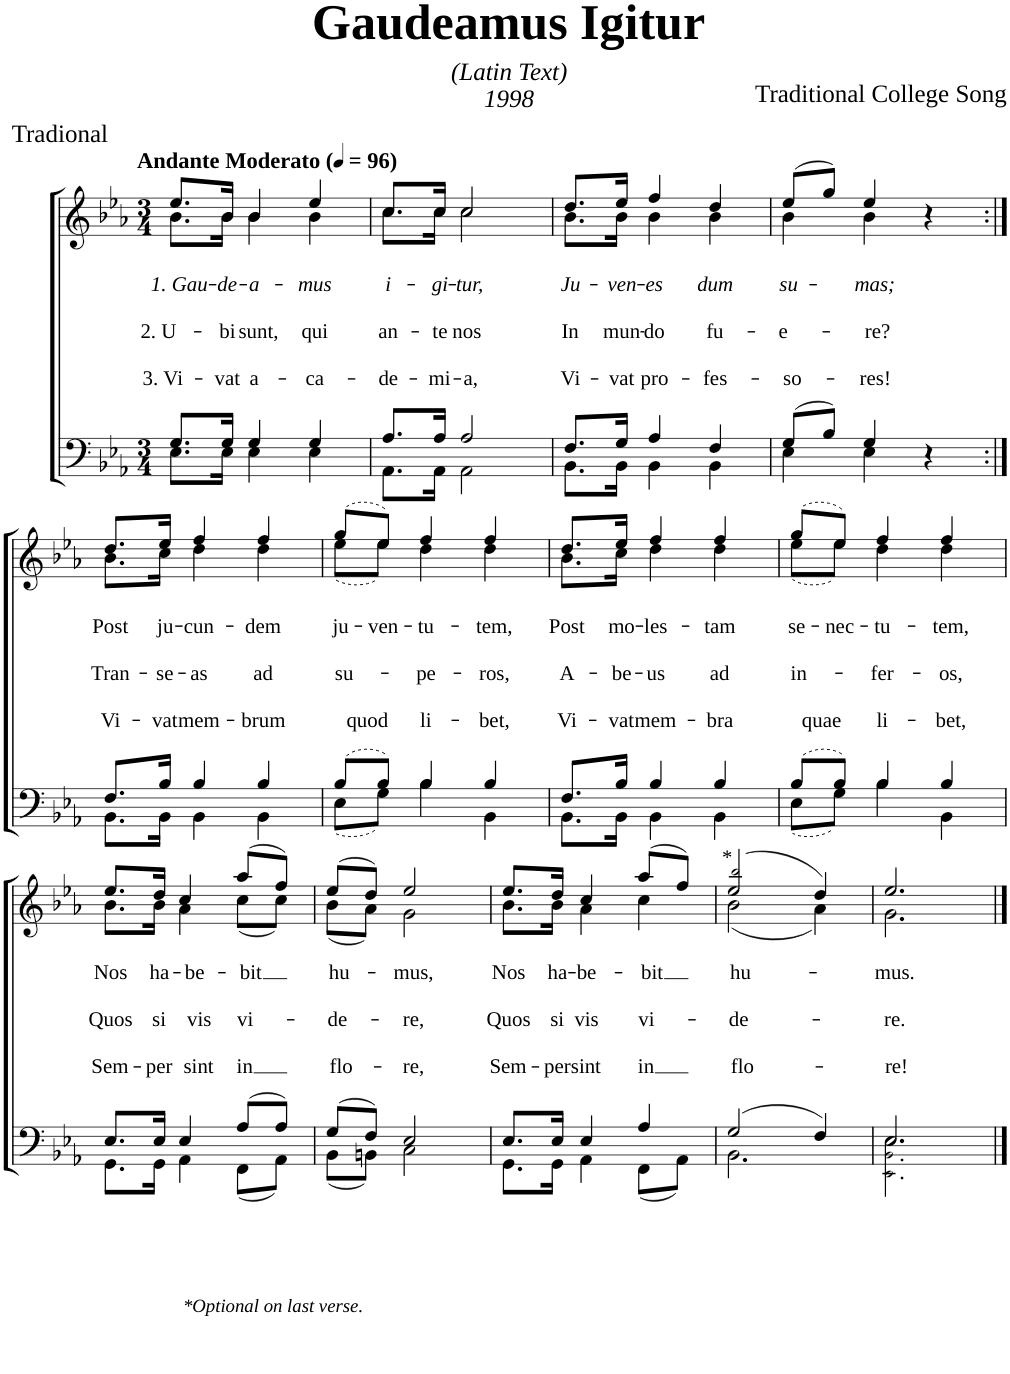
**kern	**kern	**text	**text	**text
*part2	*part1	*part1	*part1	*part1
*staff2	*staff1	*staff1	*staff1	*staff1
*I"Piano	*I"Piano	*	*	*
*I'Pno	*I'Pno	*	*	*
*clefF4	*clefG2	*	*	*
*k[b-e-a-]	*k[b-e-a-]	*	*	*
*M3/4	*M3/4	*	*	*
*MM96	*MM96	*	*	*
=1	=1	=1	=1	=1
*^	*	*	*	*
!	!	!LO:TX:a:B:t=Andante Moderato	!	!	!
!	!	!	!LO:LY:b	!LO:LY:b	!LO:LY:b
*	*	*^	*	*	*
8.G/L	8.E-\L	8.ee-/L	8.b-\L	1. Gau-	2. U-	3. Vi-
!	!	!	!	!LO:LY:b	!LO:LY:b	!LO:LY:b
16G/Jk	16E-\Jk	16b-/Jk	16b-\Jk	-de-	-bi	-vat
!	!	!	!	!LO:LY:b	!LO:LY:b	!LO:LY:b
4G/	4E-\	4b-/	4b-\	-a-	sunt,	a-
!	!	!	!	!LO:LY:b	!LO:LY:b	!LO:LY:b
4G/	4E-\	4ee-/	4b-\	-mus	qui	-ca-
=2	=2	=2	=2	=2	=2	=2
!	!	!	!	!LO:LY:b	!LO:LY:b	!LO:LY:b
8.A-/L	8.AA-\L	8.cc/L	8.cc\L	i-	an-	-de-
!	!	!	!	!LO:LY:b	!LO:LY:b	!LO:LY:b
16A-/Jk	16AA-\Jk	16cc/Jk	16cc\Jk	-gi-	-te	-mi-
!	!	!	!	!LO:LY:b	!LO:LY:b	!LO:LY:b
2A-/	2AA-\	2cc/	2cc\	-tur,	nos	-a,
=3	=3	=3	=3	=3	=3	=3
!	!	!	!	!LO:LY:b	!LO:LY:b	!LO:LY:b
8.F/L	8.BB-\L	8.dd/L	8.b-\L	Ju-	In	Vi-
!	!	!	!	!LO:LY:b	!LO:LY:b	!LO:LY:b
16G/Jk	16BB-\Jk	16ee-/Jk	16b-\Jk	-ven-	mun-	-vat
!	!	!	!	!LO:LY:b	!LO:LY:b	!LO:LY:b
4A-/	4BB-\	4ff/	4b-\	-es	-do	pro-
!	!	!	!	!LO:LY:b	!LO:LY:b	!LO:LY:b
4F/	4BB-\	4dd/	4b-\	dum	fu-	-fes-
=4	=4	=4	=4	=4	=4	=4
!	!	!	!	!LO:LY:b	!LO:LY:b	!LO:LY:b
(8G/L	4E-\	(8ee-/L	4b-\	su-	-e-	-so-
8B-/J)	.	8gg/J)	.	.	.	.
!	!	!	!	!LO:LY:b	!LO:LY:b	!LO:LY:b
4G/	4E-\	4ee-/	4b-\	-mas;	-re?	-res!
4r	4ryy	4r	4ryy	.	.	.
!!LO:LB:g=z	!!
=5:|!	=5:|!	=5:|!	=5:|!	=5:|!	=5:|!	=5:|!
!	!	!	!	!LO:LY:b	!LO:LY:b	!LO:LY:b
8.F/L	8.BB-\L	8.dd/L	8.b-\L	Post	Tran-	Vi-
!	!	!	!	!LO:LY:b	!LO:LY:b	!LO:LY:b
16B-/Jk	16BB-\Jk	16ee-/Jk	16cc\Jk	ju-	-se-	-vat
!	!	!	!	!LO:LY:b	!LO:LY:b	!LO:LY:b
4B-/	4BB-\	4ff/	4dd\	-cun-	-as	mem-
!	!	!	!	!LO:LY:b	!LO:LY:b	!LO:LY:b
4B-/	4BB-\	4ff/	4dd\	-dem	ad	-brum
=6	=6	=6	=6	=6	=6	=6
!	!	!	!	!LO:LY:b	!LO:LY:b	!LO:LY:b
(8B-/L	(8E-\L	(8gg/L	(8ee-\L	ju-	su-	-quod
!	!	!	!	!LO:LY:b	!	!
8B-/J)	8G\J)	8ee-/J)	8ee-\J)	-ven-	.	.
!	!	!	!	!LO:LY:b	!LO:LY:b	!LO:LY:b
4B-/	4B-\	4ff/	4dd\	-tu-	-pe-	li-
!	!	!	!	!LO:LY:b	!LO:LY:b	!LO:LY:b
4B-/	4BB-\	4ff/	4dd\	-tem,	-ros,	-bet,
=7	=7	=7	=7	=7	=7	=7
!	!	!	!	!LO:LY:b	!LO:LY:b	!LO:LY:b
8.F/L	8.BB-\L	8.dd/L	8.b-\L	Post	A-	Vi-
!	!	!	!	!LO:LY:b	!LO:LY:b	!LO:LY:b
16B-/Jk	16BB-\Jk	16ee-/Jk	16cc\Jk	mo-	-be-	-vat
!	!	!	!	!LO:LY:b	!LO:LY:b	!LO:LY:b
4B-/	4BB-\	4ff/	4dd\	-les-	-us	mem-
!	!	!	!	!LO:LY:b	!LO:LY:b	!LO:LY:b
4B-/	4BB-\	4ff/	4dd\	-tam	ad	-bra
=8	=8	=8	=8	=8	=8	=8
!	!	!	!	!LO:LY:b	!LO:LY:b	!LO:LY:b
(8B-/L	(8E-\L	(8gg/L	(8ee-\L	se-	in-	quae
!	!	!	!	!LO:LY:b	!	!
8B-/J)	8G\J)	8ee-/J)	8ee-\J)	-nec-	.	.
!	!	!	!	!LO:LY:b	!LO:LY:b	!LO:LY:b
4B-/	4B-\	4ff/	4dd\	-tu-	-fer-	li-
!	!	!	!	!LO:LY:b	!LO:LY:b	!LO:LY:b
4B-/	4BB-\	4ff/	4dd\	-tem,	-os,	-bet,
!!LO:LB:g=z	!!
=9	=9	=9	=9	=9	=9	=9
!	!	!	!	!LO:LY:b	!LO:LY:b	!LO:LY:b
8.E-/L	8.GG\L	8.ee-/L	8.b-\L	Nos	Quos	Sem-
!	!	!	!	!LO:LY:b	!LO:LY:b	!LO:LY:b
16E-/Jk	16GG\Jk	16dd/Jk	16b-\Jk	ha-	si	-per
!	!	!	!	!LO:LY:b	!LO:LY:b	!LO:LY:b
4E-/	4AA-\	4cc/	4a-\	-be-	vis	sint
!	!	!	!	!LO:LY:b	!LO:LY:b	!LO:LY:b
(8A-/L	(8FF\L	(8aa-/L	(8cc\L	-bit	vi-	in
8A-/J)	8AA-\J)	8ff/J)	8cc\J)	.	.	.
=10	=10	=10	=10	=10	=10	=10
!	!	!	!	!LO:LY:b	!LO:LY:b	!LO:LY:b
(8G/L	(8BB-\L	(8ee-/L	(8b-\L	hu-	-de-	flo-
8F/J)	8BBn\J)	8dd/J)	8a-\J)	.	.	.
!	!	!	!	!LO:LY:b	!LO:LY:b	!LO:LY:b
2E-/	2C\	2ee-/	2g\	-mus,	-re,	-re,
=11	=11	=11	=11	=11	=11	=11
!	!	!	!	!LO:LY:b	!LO:LY:b	!LO:LY:b
8.E-/L	8.GG\L	8.ee-/L	8.b-\L	Nos	Quos	Sem-
!	!	!	!	!LO:LY:b	!LO:LY:b	!LO:LY:b
16E-/Jk	16GG\Jk	16dd/Jk	16b-\Jk	ha-	si	-per
!	!	!	!	!LO:LY:b	!LO:LY:b	!LO:LY:b
4E-/	4AA-\	4cc/	4a-\	-be-	vis	sint
!	!	!	!	!LO:LY:b	!LO:LY:b	!LO:LY:b
4A-/	(8FF\L	(8aa-/L	4cc\	-bit	vi-	in
.	8AA-\J)	8ff/J)	.	.	.	.
=12	=12	=12	=12	=12	=12	=12
!	!	!LO:TX:a:t=*	!	!	!	!
!	!	!	!	!LO:LY:b	!LO:LY:b	!LO:LY:b
(2G/	2.BB-\	(2ee-/ 2bb-!/	(2b-\	hu-	-de-	flo-
4F/)	.	4dd/)	4a-\)	.	.	.
=13	=13	=13	=13	=13	=13	=13
!	!	!	!	!LO:LY:b	!LO:LY:b	!LO:LY:b
2.E-/	2.EE-!\ 2.BB-!\ 2.E-\	2.ee-/	2.g\	-mus.	-re.	-re!
*v	*v	*	*	*	*	*
*	*v	*v	*	*	*
==	==	==	==	==
*-	*-	*-	*-	*-
